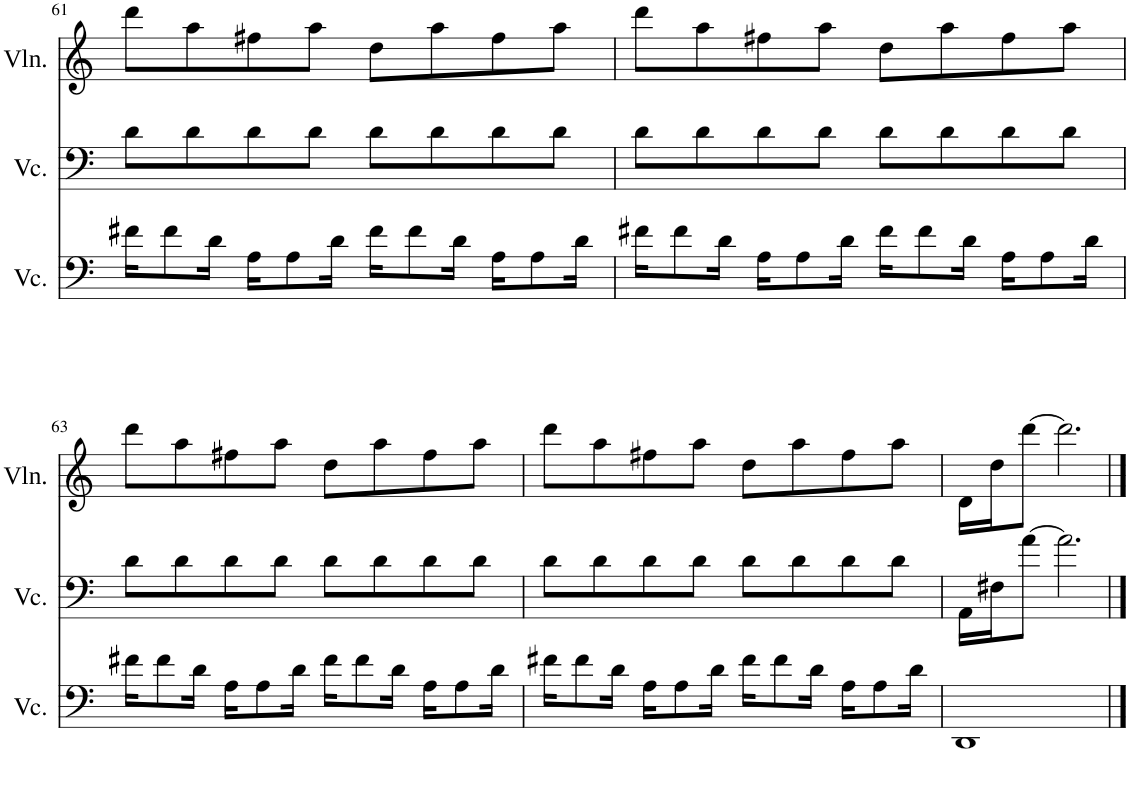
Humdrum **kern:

**kern	**kern	**kern
*part3	*part2	*part1
*staff3	*staff2	*staff1
*I"Violoncello	*I"Violoncello	*I"Violin
*I'Vc.	*I'Vc.	*I'Vln.
!!LO:PB:g=z
*clefF4	*clefF4	*clefG2
*k[]	*k[]	*k[]
*M4/4	*M4/4	*M4/4
=61	=61	=61
16f#X\KL	8d\L	8ddd\L
8f#\	.	.
.	8d\	8aa\
16d\Jk	.	.
16A\KL	8d\	8ff#X\
8A\	.	.
.	8d\J	8aa\J
16d\Jk	.	.
16f#\KL	8d\L	8dd\L
8f#\	.	.
.	8d\	8aa\
16d\Jk	.	.
16A\KL	8d\	8ff#\
8A\	.	.
.	8d\J	8aa\J
16d\Jk	.	.
=62	=62	=62
16f#X\KL	8d\L	8ddd\L
8f#\	.	.
.	8d\	8aa\
16d\Jk	.	.
16A\KL	8d\	8ff#X\
8A\	.	.
.	8d\J	8aa\J
16d\Jk	.	.
16f#\KL	8d\L	8dd\L
8f#\	.	.
.	8d\	8aa\
16d\Jk	.	.
16A\KL	8d\	8ff#\
8A\	.	.
.	8d\J	8aa\J
16d\Jk	.	.
!!LO:LB:g=z
=63	=63	=63
16f#X\KL	8d\L	8ddd\L
8f#\	.	.
.	8d\	8aa\
16d\Jk	.	.
16A\KL	8d\	8ff#X\
8A\	.	.
.	8d\J	8aa\J
16d\Jk	.	.
16f#\KL	8d\L	8dd\L
8f#\	.	.
.	8d\	8aa\
16d\Jk	.	.
16A\KL	8d\	8ff#\
8A\	.	.
.	8d\J	8aa\J
16d\Jk	.	.
=64	=64	=64
16f#X\KL	8d\L	8ddd\L
8f#\	.	.
.	8d\	8aa\
16d\Jk	.	.
16A\KL	8d\	8ff#X\
8A\	.	.
.	8d\J	8aa\J
16d\Jk	.	.
16f#\KL	8d\L	8dd\L
8f#\	.	.
.	8d\	8aa\
16d\Jk	.	.
16A\KL	8d\	8ff#\
8A\	.	.
.	8d\J	8aa\J
16d\Jk	.	.
=65	=65	=65
1DD	16AA\LL	16d\LL
.	16F#X\J	16dd\J
.	[8a\J	[8ddd\J
.	2.a\]	2.ddd\]
==	==	==
*-	*-	*-
